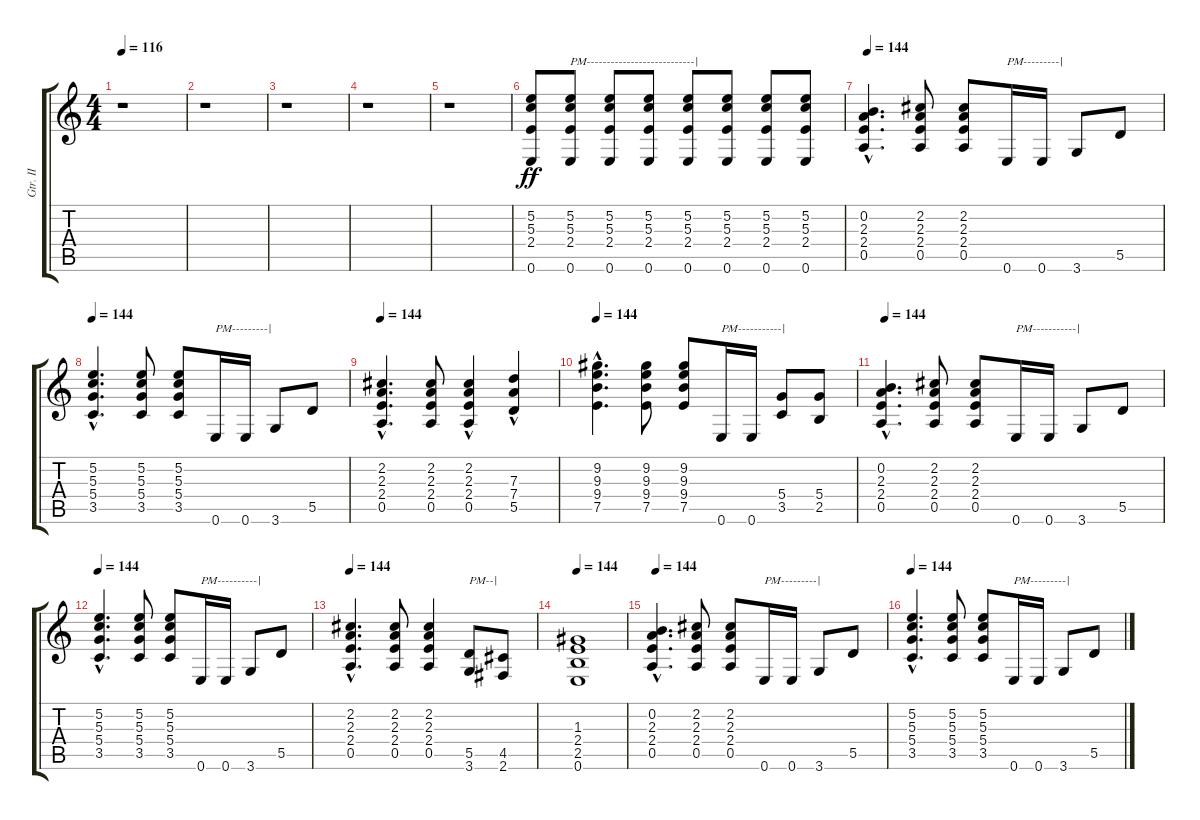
\track ("Gtr. II" "Gtr. II") {instrument distortionguitar}
\staff {score tabs}
\tuning (E4 B3 G3 D3 A2 E2) {hide}
\ts (4 4)
\tempo 116
\clef g2
\ks c
r.1{dy mf} |
r.1 |
r.1 |
r.1 |
r.1 |
(5.2 5.3 2.4 0.6).8{dy ff} (5.2 5.3 2.4 0.6).8{txt "PM---------------------------|" instrument overdrivenguitar} (5.2 5.3 2.4 0.6).8 (5.2 5.3 2.4 0.6).8 (5.2 5.3 2.4 0.6).8 (5.2 5.3 2.4 0.6).8 (5.2 5.3 2.4 0.6).8 (5.2 5.3 2.4 0.6).8 |
\tempo 144
(0.2{hac} 2.3{hac} 2.4{hac} 0.5{hac}).4{d instrument distortionguitar} (2.2 2.3 2.4 0.5).8 (2.2 2.3 2.4 0.5).8 0.6.16{txt "PM---------|"} 0.6.16 3.6.8 5.5.8 |
\tempo 144
(5.2{hac} 5.3{hac} 5.4{hac} 3.5{hac}).4{d} (5.2 5.3 5.4 3.5).8 (5.2 5.3 5.4 3.5).8 0.6.16{txt "PM---------|"} 0.6.16 3.6.8 5.5.8 |
\tempo 144
(2.2{hac} 2.3{hac} 2.4{hac} 0.5{hac}).4{d} (2.2 2.3 2.4 0.5).8 (2.2 2.3 2.4 0.5{hac}).4 (7.3 7.4 5.5{hac}).4 |
\tempo 144
(9.2{hac} 9.3{hac} 9.4{hac} 7.5{hac}).4{d} (9.2 9.3 9.4 7.5).8 (9.2 9.3 9.4 7.5).8 0.6.16{txt "PM-----------|"} 0.6.16 (5.4 3.5).8 (5.4 2.5).8 |
\tempo 144
(0.2{hac} 2.3{hac} 2.4{hac} 0.5{hac}).4{d} (2.2 2.3 2.4 0.5).8 (2.2 2.3 2.4 0.5).8 0.6.16{txt "PM-----------|"} 0.6.16 3.6.8 5.5.8 |
\tempo 144
(5.2{hac} 5.3{hac} 5.4{hac} 3.5{hac}).4{d} (5.2 5.3 5.4 3.5).8 (5.2 5.3 5.4 3.5).8 0.6.16{txt "PM----------|"} 0.6.16 3.6.8 5.5.8 |
\tempo 144
(2.2{hac} 2.3{hac} 2.4{hac} 0.5{hac}).4{d} (2.2 2.3 2.4 0.5).8 (2.2 2.3 2.4 0.5).4 (5.5 3.6).8{txt "PM--|"} (4.5 2.6).8 |
\tempo 144
(1.3 2.4 2.5 0.6).1 |
\tempo 144
(0.2{hac} 2.3{hac} 2.4{hac} 0.5{hac}).4{d instrument distortionguitar} (2.2 2.3 2.4 0.5).8 (2.2 2.3 2.4 0.5).8 0.6.16{txt "PM---------|"} 0.6.16 3.6.8 5.5.8 |
\tempo 144
(5.2{hac} 5.3{hac} 5.4{hac} 3.5{hac}).4{d} (5.2 5.3 5.4 3.5).8 (5.2 5.3 5.4 3.5).8 0.6.16{txt "PM---------|"} 0.6.16 3.6.8 5.5.8
